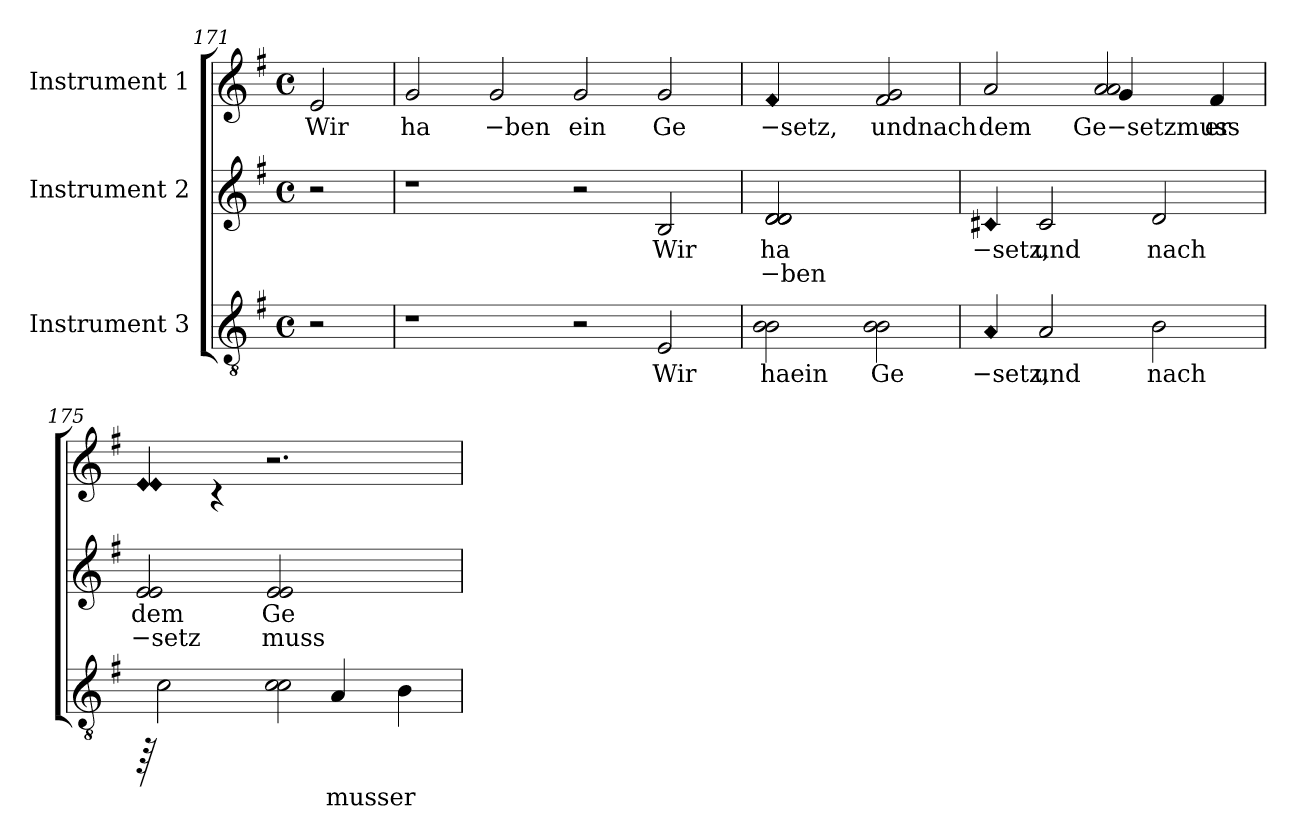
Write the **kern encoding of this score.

**kern	**text	**kern	**text	**text	**kern	**text
*part3	*part3	*part2	*part2	*part2	*part1	*part1
*staff3	*staff3	*staff2	*staff2	*staff2	*staff1	*staff1
*I"Instrument 3	*	*I"Instrument 2	*	*	*I"Instrument 1	*
!!LO:PB:g=z
*clefGv2	*	*clefG2	*	*	*clefG2	*
*k[f#]	*	*k[f#]	*	*	*k[f#]	*
*G:	*	*G:	*	*	*G:	*
*M4/4	*	*M4/4	*	*	*M4/4	*
*met(c)	*	*met(c)	*	*	*met(c)	*
=171	=171	=171	=171	=171	=171	=171
!	!	!	!	!	!	!LO:LY:b:cj
2r	.	2r	.	.	2e/	Wir
=172	=172	=172	=172	=172	=172	=172
!	!	!	!	!	!	!LO:LY:b:cj
1r	.	1r	.	.	2g/	ha
!	!	!	!	!	!	!LO:LY:b:cj
.	.	.	.	.	2g/	−ben
!	!	!	!	!	!	!LO:LY:b:cj
2r	.	2r	.	.	2g/	ein
!	!LO:LY:b:cj	!	!LO:LY:b:rj	!	!	!LO:LY:b:cj
2E/	Wir	2B/	Wir	.	2g/	Ge
=173	=173	=173	=173	=173	=173	=173
!	!LO:LY:b:cj	!	!LO:LY:b:rj	!LO:LY:b:rj	!LO:N:head=diamond	!LO:LY:b:cj
2B\ 2B\	haein	2d/ 2d/ 2d/ 2d/	ha	−ben	4f#/	−setz,
.	.	.	.	.	4ryy	.
!	!LO:LY:b:cj	!	!	!	!	!LO:LY:b:cj
2B\ 2B\	Ge	2ryy	.	.	2f#/ 2g/	undnach
=174	=174	=174	=174	=174	=174	=174
!LO:N:head=diamond	!LO:LY:b:cj	!LO:N:head=diamond	!LO:LY:b:rj	!	!	!LO:LY:b:cj
*	*	*	*	*	*^	*
4A/	−setz,	4c#X/	−setz,	.	2a/	2ryy	dem
!	!LO:LY:b:cj	!	!LO:LY:b:rj	!	!	!	!
2A/	und	2c#/	und	.	.	.	.
!	!	!	!	!	!	!	!LO:LY:b:cj
.	.	.	.	.	2a/ 2a/	4g/	Ge−setzmuss
!	!LO:LY:b:cj	!	!LO:LY:b:rj	!	!	!	!
2B\	nach	2d/	nach	.	.	2ryy	.
!	!	!	!	!	!	!	!LO:LY:b:cj
.	.	.	.	.	4f#/	.	er
*	*	*	*	*	*v	*v	*
=175	=175	=175	=175	=175	=175	=175
*^	*	*	*	*	*	*
!	!	!	!	!LO:LY:b:rj	!LO:LY:b:rj	!LO:N:n=1:head=diamond	!
!	!	!	!	!	!	!LO:N:n=2:head=diamond	!
64rCC	2.ryy	.	2e/ 2e/	dem	−setz	4e/ 4e/	.
2c\	.	.	.	.	.	.	.
.	.	.	.	.	.	4rc	.
!	!	!	!	!LO:LY:b:rj	!LO:LY:b:rj	!	!
.	.	.	2e/ 2e/	Ge	muss	2.r	.
2c\ 2c\	.	.	.	.	.	.	.
!	!	!LO:LY:b:cj	!	!	!	!	!
.	4A/	musser	.	.	.	.	.
.	4ryy	.	4ryy	.	.	.	.
4B\	.	.	.	.	.	.	.
.	64ryy	.	64ryy	.	.	64ryy	.
*v	*v	*	*	*	*	*	*
=	=	=	=	=	=	=
*-	*-	*-	*-	*-	*-	*-
